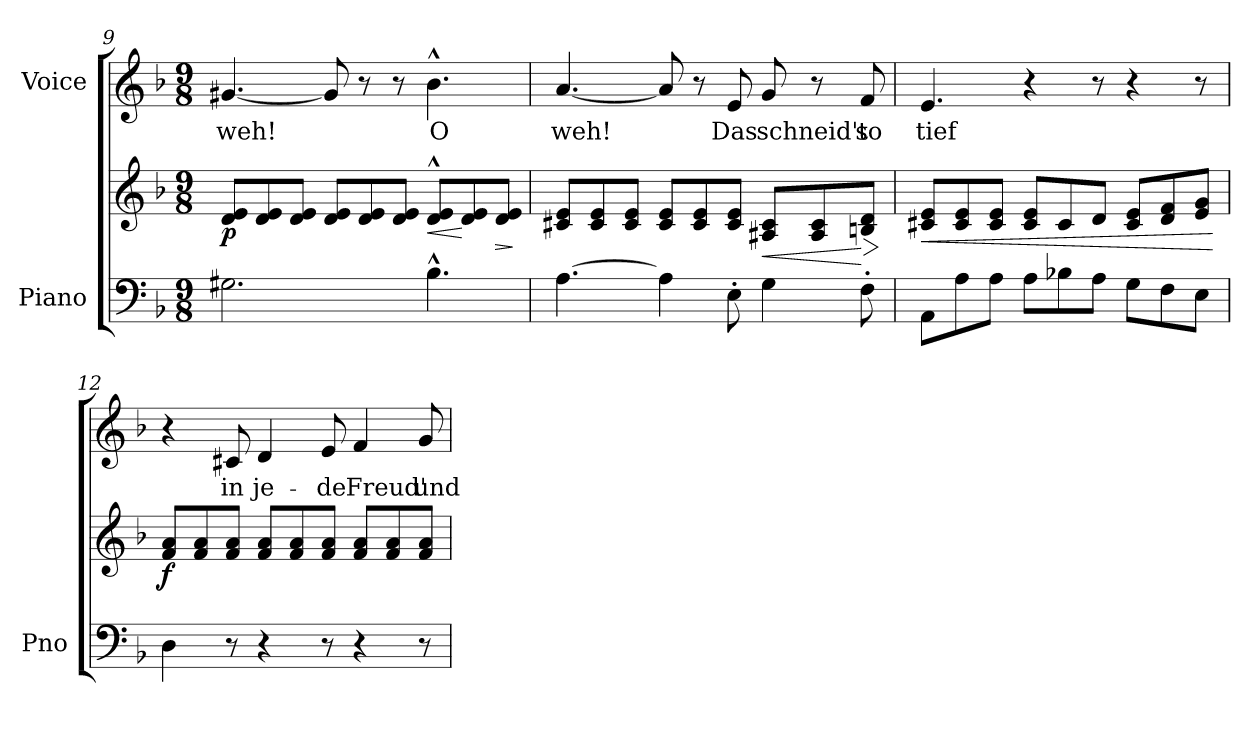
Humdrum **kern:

**kern	**kern	**dynam	**kern	**text
*part2	*part2	*part2	*part1	*part1
*staff3	*staff2	*staff2/3	*staff1	*staff1
*I"Piano	*	*	*I"Voice	*
*I'Pno	*	*	*	*
*clefF4	*clefG2	*	*clefG2	*
*k[b-]	*k[b-]	*	*k[b-]	*
*M9/8	*M9/8	*	*M9/8	*
=9	=9	=9	=9	=9
!	!	!LO:DY:b	!	!
2.G#X\	8d/ 8e/L	p	[4.g#X/	weh!
.	8d/ 8e/	.	.	.
.	8d/ 8e/J	.	.	.
.	8d/ 8e/L	.	8g#/]	.
.	8d/ 8e/	.	8r	.
.	8d/ 8e/J	.	8r	.
!	!	!LO:HP:b	!	!
4.B-^^\	8d/^^ 8e/^^L	<	4.b-^^\	O
.	8d/ 8e/	[	.	.
!	!	!LO:HP:b	!	!
.	8d/ 8e/J	>	.	.
.	.	]	.	.
=10	=10	=10	=10	=10
[4.A\	8c#X/ 8e/L	.	[4.a/	weh!
.	8c#/ 8e/	.	.	.
.	8c#/ 8e/J	.	.	.
4A\]	8c#/ 8e/L	.	8a/]	.
.	8c#/ 8e/	.	8r	.
8E'\	8c#/ 8e/J	.	8e/	Das
!	!	!LO:HP:b	!	!
4G\	8A#X/ 8c#/L	<	8g/	schneid't
.	8A#/ 8c#/	.	8r	.
!	!	!LO:HP:n=1:b	!	!
8F'\	8Bn/ 8d/J	[ >	8f/	so
.	.	]	.	.
=11	=11	=11	=11	=11
!	!	!LO:HP:b	!	!
8AA\L	8c#X/ 8e/L	<	4.e/	tief
8A\	8c#/ 8e/	.	.	.
8A\J	8c#/ 8e/J	.	.	.
8A\L	8c#/ 8e/L	.	4r	.
8B-X\	8c#/	.	.	.
8A\J	8d/J	.	8r	.
8G\L	8c#/ 8e/L	.	4r	.
8F\	8d/ 8f/	.	.	.
8E\J	8e/ 8g/J	.	8r	.
.	.	[	.	.
=12	=12	=12	=12	=12
!	!	!LO:DY:b	!	!
4D\	8f/ 8a/L	f	4r	.
.	8f/ 8a/	.	.	.
8r	8f/ 8a/J	.	8c#X/	in
4r	8f/ 8a/L	.	4d/	je-
.	8f/ 8a/	.	.	.
8r	8f/ 8a/J	.	8e/	-de
4r	8f/ 8a/L	.	4f/	Freud'
.	8f/ 8a/	.	.	.
8r	8f/ 8a/J	.	8g/	und
=	=	=	=	=
*-	*-	*-	*-	*-
